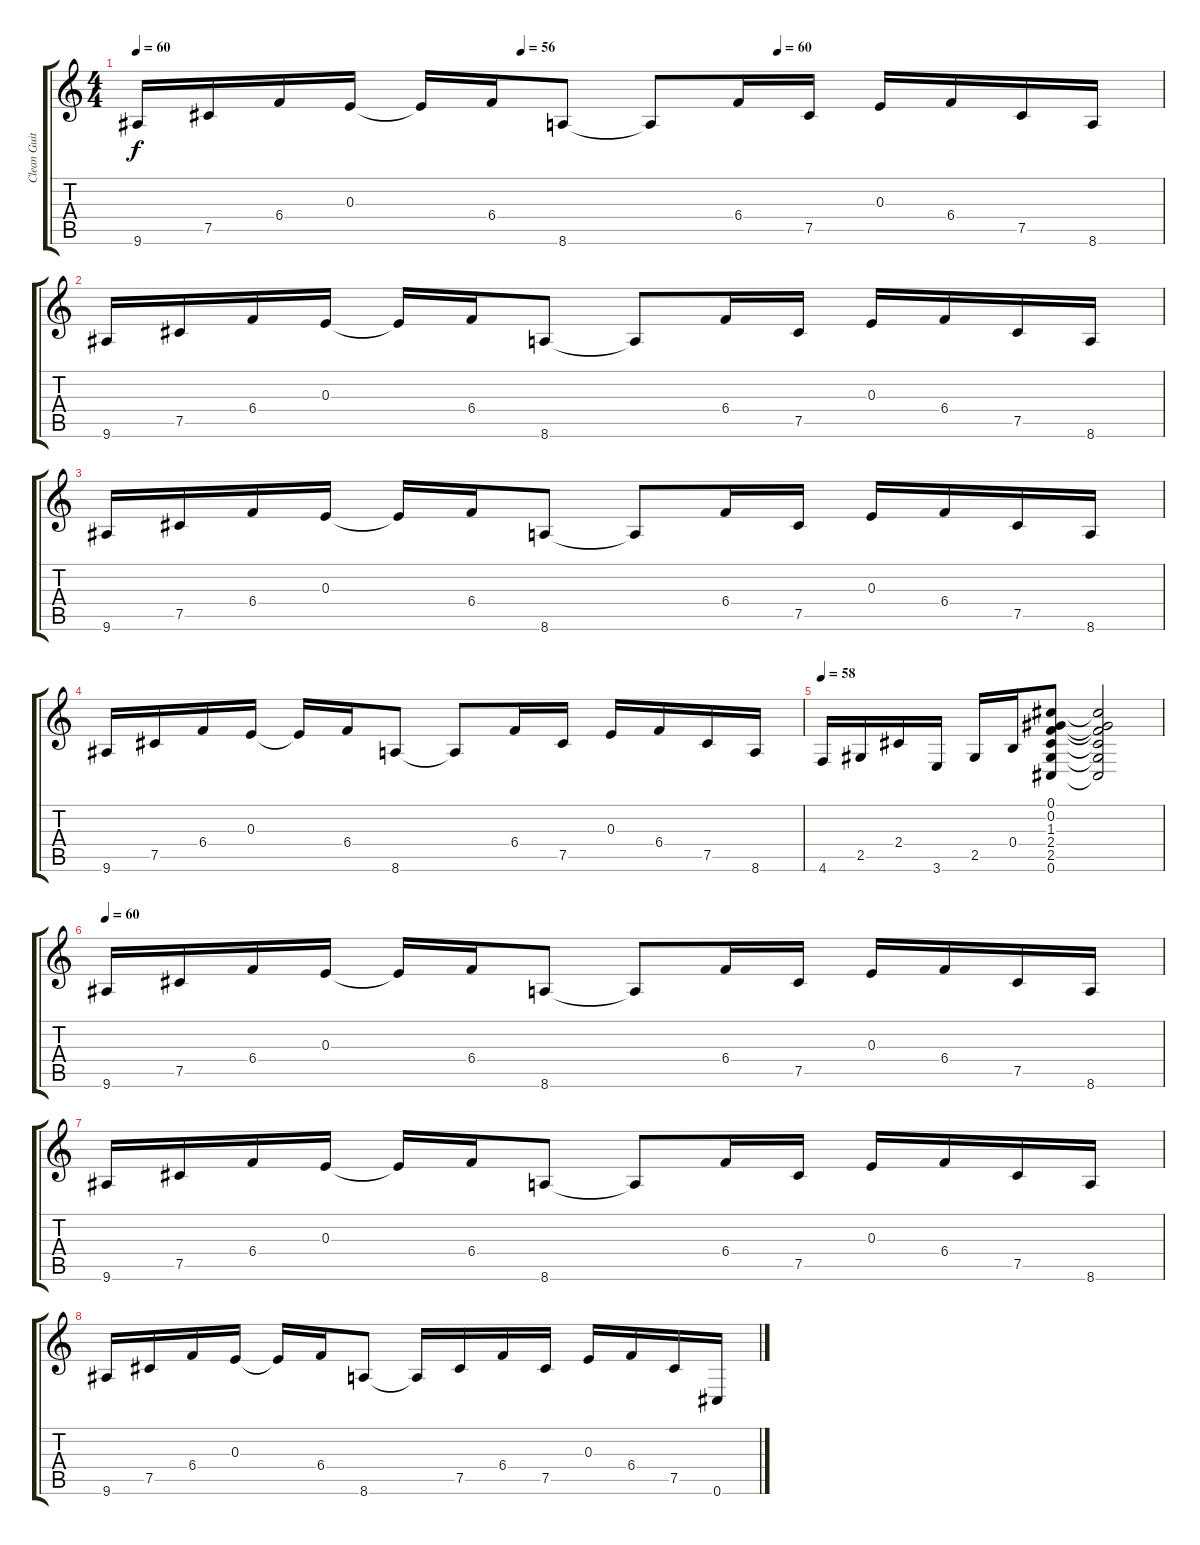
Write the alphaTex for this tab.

\track ("Clean Guitar" "Clean Guit") {instrument electricguitarclean}
\staff {score tabs}
\tuning (Db4 Ab3 E3 B2 Gb2 Db2) {hide}
\ts (4 4)
\tempo 60
\tempo (56 0.375)
\tempo (60 0.625)
\clef g2
\ks c
9.6.16{dy f} 7.5.16 6.4.16 0.3.16 0.3{t}.16 6.4.16 8.6.8 8.6{t}.8 6.4.16 7.5.16 0.3.16 6.4.16 7.5.16 8.6.16 |
9.6.16 7.5.16 6.4.16 0.3.16 0.3{t}.16 6.4.16 8.6.8 8.6{t}.8 6.4.16 7.5.16 0.3.16 6.4.16 7.5.16 8.6.16 |
9.6.16 7.5.16 6.4.16 0.3.16 0.3{t}.16 6.4.16 8.6.8 8.6{t}.8 6.4.16 7.5.16 0.3.16 6.4.16 7.5.16 8.6.16 |
9.6.16 7.5.16 6.4.16 0.3.16 0.3{t}.16 6.4.16 8.6.8 8.6{t}.8 6.4.16 7.5.16 0.3.16 6.4.16 7.5.16 8.6.16 |
\tempo 58
4.6.16 2.5.16 2.4.16 3.6.16 2.5.16 0.4.16 (0.1 0.2 1.3 2.4 2.5 0.6).8 (0.1{t} 0.2{t} 1.3{t} 2.4{t} 2.5{t} 0.6{t}).2 |
\tempo 60
9.6.16 7.5.16 6.4.16 0.3.16 0.3{t}.16 6.4.16 8.6.8 8.6{t}.8 6.4.16 7.5.16 0.3.16 6.4.16 7.5.16 8.6.16 |
9.6.16 7.5.16 6.4.16 0.3.16 0.3{t}.16 6.4.16 8.6.8 8.6{t}.8 6.4.16 7.5.16 0.3.16 6.4.16 7.5.16 8.6.16 |
9.6.16 7.5.16 6.4.16 0.3.16 0.3{t}.16 6.4.16 8.6.8 8.6{t}.16 7.5.16 6.4.16 7.5.16 0.3.16 6.4.16 7.5.16 0.6{ss}.16
